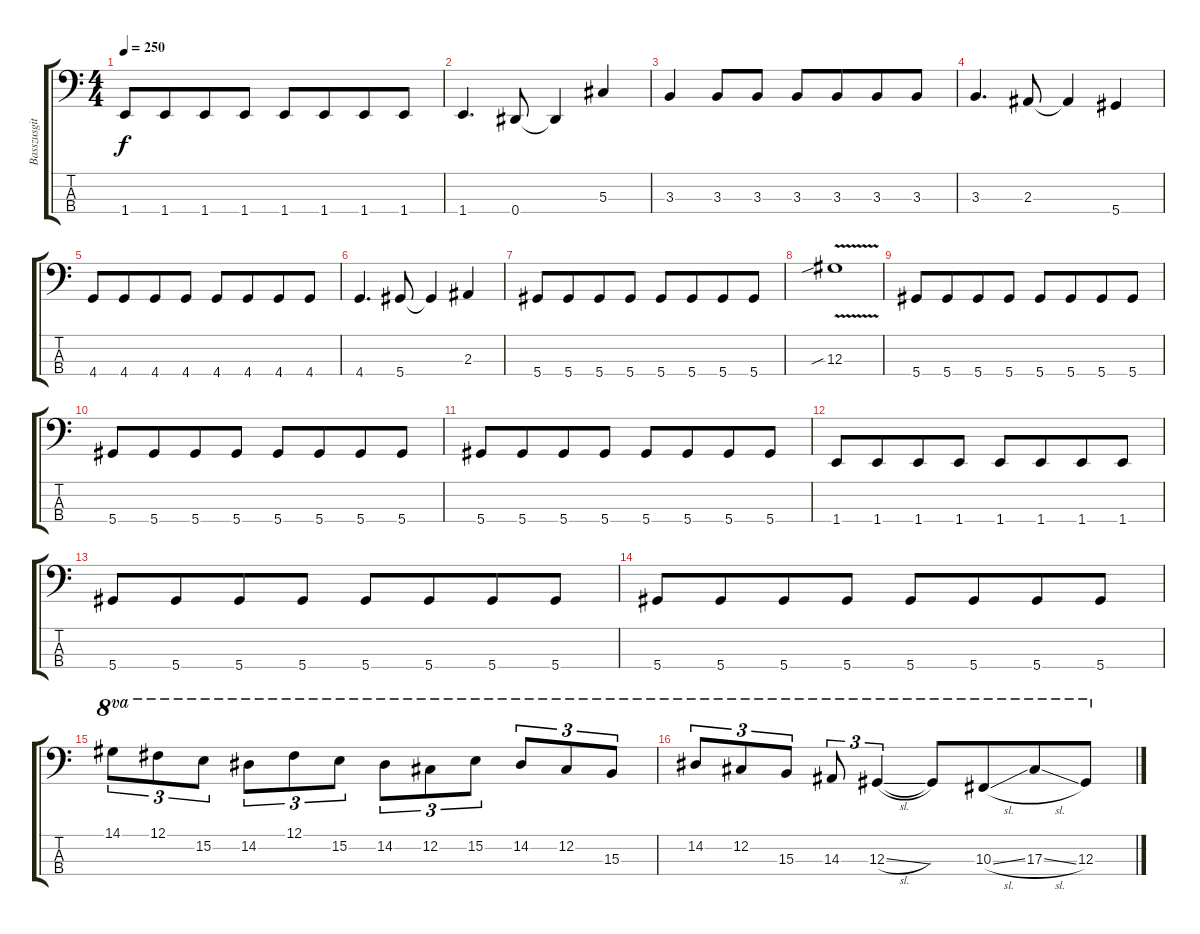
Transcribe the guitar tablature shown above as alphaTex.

\track ("Basszusgitár (Barry Dunaway)" "Basszusgit") {instrument electricbassfinger}
\staff {score tabs}
\tuning (Gb2 Db2 Ab1 Eb1) {hide}
\ts (4 4)
\tempo 250
\clef f4
\ks c
1.4.8{dy f} 1.4.8{beam merge} 1.4.8 1.4.8 1.4.8 1.4.8{beam merge} 1.4.8 1.4.8 |
1.4.4{d} 0.4.8 0.4{t}.4 5.3.4 |
3.3.4 3.3.8 3.3.8 3.3.8 3.3.8{beam merge} 3.3.8 3.3.8 |
3.3.4{d} 2.3.8 2.3{t}.4 5.4.4 |
4.4.8 4.4.8{beam merge} 4.4.8 4.4.8 4.4.8 4.4.8{beam merge} 4.4.8 4.4.8 |
4.4.4{d} 5.4.8 5.4{t}.4 2.3.4 |
5.4.8 5.4.8{beam merge} 5.4.8 5.4.8 5.4.8 5.4.8{beam merge} 5.4.8 5.4.8 |
12.3{v sib}.1 |
5.4.8 5.4.8{beam merge} 5.4.8 5.4.8 5.4.8 5.4.8{beam merge} 5.4.8 5.4.8 |
5.4.8 5.4.8{beam merge} 5.4.8 5.4.8 5.4.8 5.4.8{beam merge} 5.4.8 5.4.8 |
5.4.8 5.4.8{beam merge} 5.4.8 5.4.8 5.4.8 5.4.8{beam merge} 5.4.8 5.4.8 |
1.4.8 1.4.8{beam merge} 1.4.8 1.4.8 1.4.8 1.4.8{beam merge} 1.4.8 1.4.8 |
5.4.8 5.4.8{beam merge} 5.4.8 5.4.8 5.4.8 5.4.8{beam merge} 5.4.8 5.4.8 |
5.4.8 5.4.8{beam merge} 5.4.8 5.4.8 5.4.8 5.4.8{beam merge} 5.4.8 5.4.8 |
14.1.8{tu (3 2) ot 8va} 12.1.8{tu (3 2) ot 8va} 15.2.8{tu (3 2) ot 8va} 14.2.8{tu (3 2) ot 8va} 12.1.8{tu (3 2) ot 8va} 15.2.8{tu (3 2) ot 8va} 14.2.8{tu (3 2) ot 8va} 12.2.8{tu (3 2) ot 8va} 15.2.8{tu (3 2) ot 8va} 14.2.8{tu (3 2) ot 8va} 12.2.8{tu (3 2) ot 8va} 15.3.8{tu (3 2) ot 8va} |
14.2.8{tu (3 2) ot 8va} 12.2.8{tu (3 2) ot 8va} 15.3.8{tu (3 2) ot 8va} 14.3.8{tu (3 2) ot 8va} 12.3{sl}.4{tu (3 2) ot 8va} 12.3{t}.8{ot 8va} 10.3{sl}.8{ot 8va beam merge} 17.3{sl}.8{ot 8va} 12.3.8{ot 8va}
